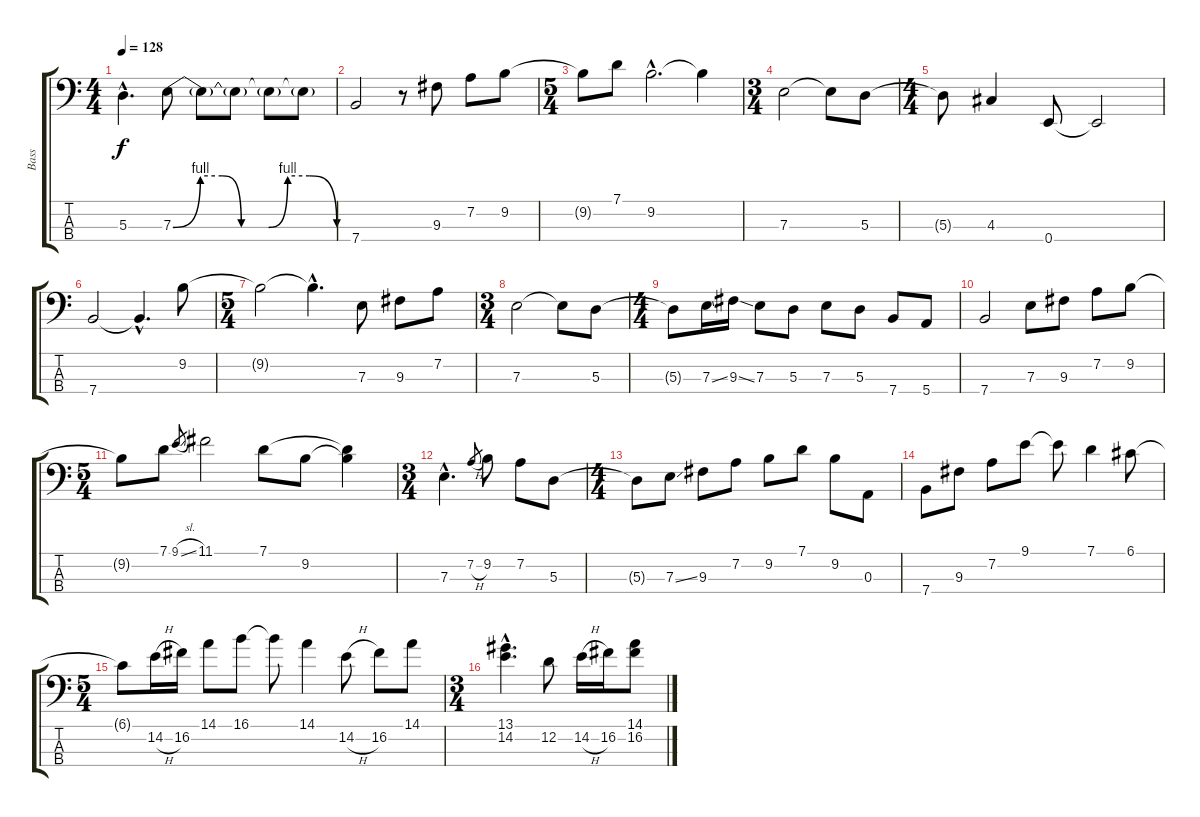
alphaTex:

\track ("Bass" "Bass") {instrument electricbassfinger}
\staff {score tabs}
\tuning (G2 D2 A1 E1) {hide}
\ts (4 4)
\tempo 128
\clef f4
\ks c
5.3{hac t}.4{d dy f} 7.3{be (custom 0 0 10 4 18 4 25 0 35 0 42 4 50 4 60 0)}.8 7.3{t}.8 7.3{t}.8 7.3{t}.8 7.3{t}.8 |
7.4.2 r.8 9.3.8 7.2.8 9.2.8 |
\ts (5 4)
9.2{t}.8 7.1.8 9.2{hac}.2{d} 9.2{t}.4 |
\ts (3 4)
7.3.2 7.3{t}.8 5.3.8 |
\ts (4 4)
5.3{t}.8 4.3.4 0.4.8 0.4{t}.2 |
7.4.2 7.4{hac t}.4{d} 9.2.8 |
\ts (5 4)
9.2{t}.2 9.2{hac t}.4{d} 7.3.8 9.3.8 7.2.8 |
\ts (3 4)
7.3.2 7.3{t}.8 5.3.8 |
\ts (4 4)
5.3{t}.8 7.3{ss}.16 9.3{ss}.16 7.3.8 5.3.8 7.3.8 5.3.8 7.4.8 5.4.8 |
7.4.2 7.3.8 9.3.8 7.2.8 9.2.8 |
\ts (5 4)
9.2{t}.8 7.1.8 9.1{sl}.8{gr} 11.1.2 7.1.8 9.2.8 (7.1{t} 9.2{t}).4 |
\ts (3 4)
7.3{hac}.4{d} 7.2{h}.8{gr} 9.2.8 7.2.8 5.3.8 |
\ts (4 4)
5.3{t}.8 7.3{ss}.8 9.3.8 7.2.8 9.2.8 7.1.8 9.2.8 0.3.8 |
7.4.8 9.3.8 7.2.8 9.1.8 9.1{t}.8 7.1.4 6.1.8 |
\ts (5 4)
6.1{t}.8 14.2{h}.16 16.2.16 14.1.8 16.1.8 16.1{t}.8 14.1.4 14.2{h}.8 16.2.8 14.1.8 |
\ts (3 4)
(13.1{hac} 14.2{hac}).4{d} 12.2.8 14.2{h}.16 16.2.16 (14.1 16.2).8
